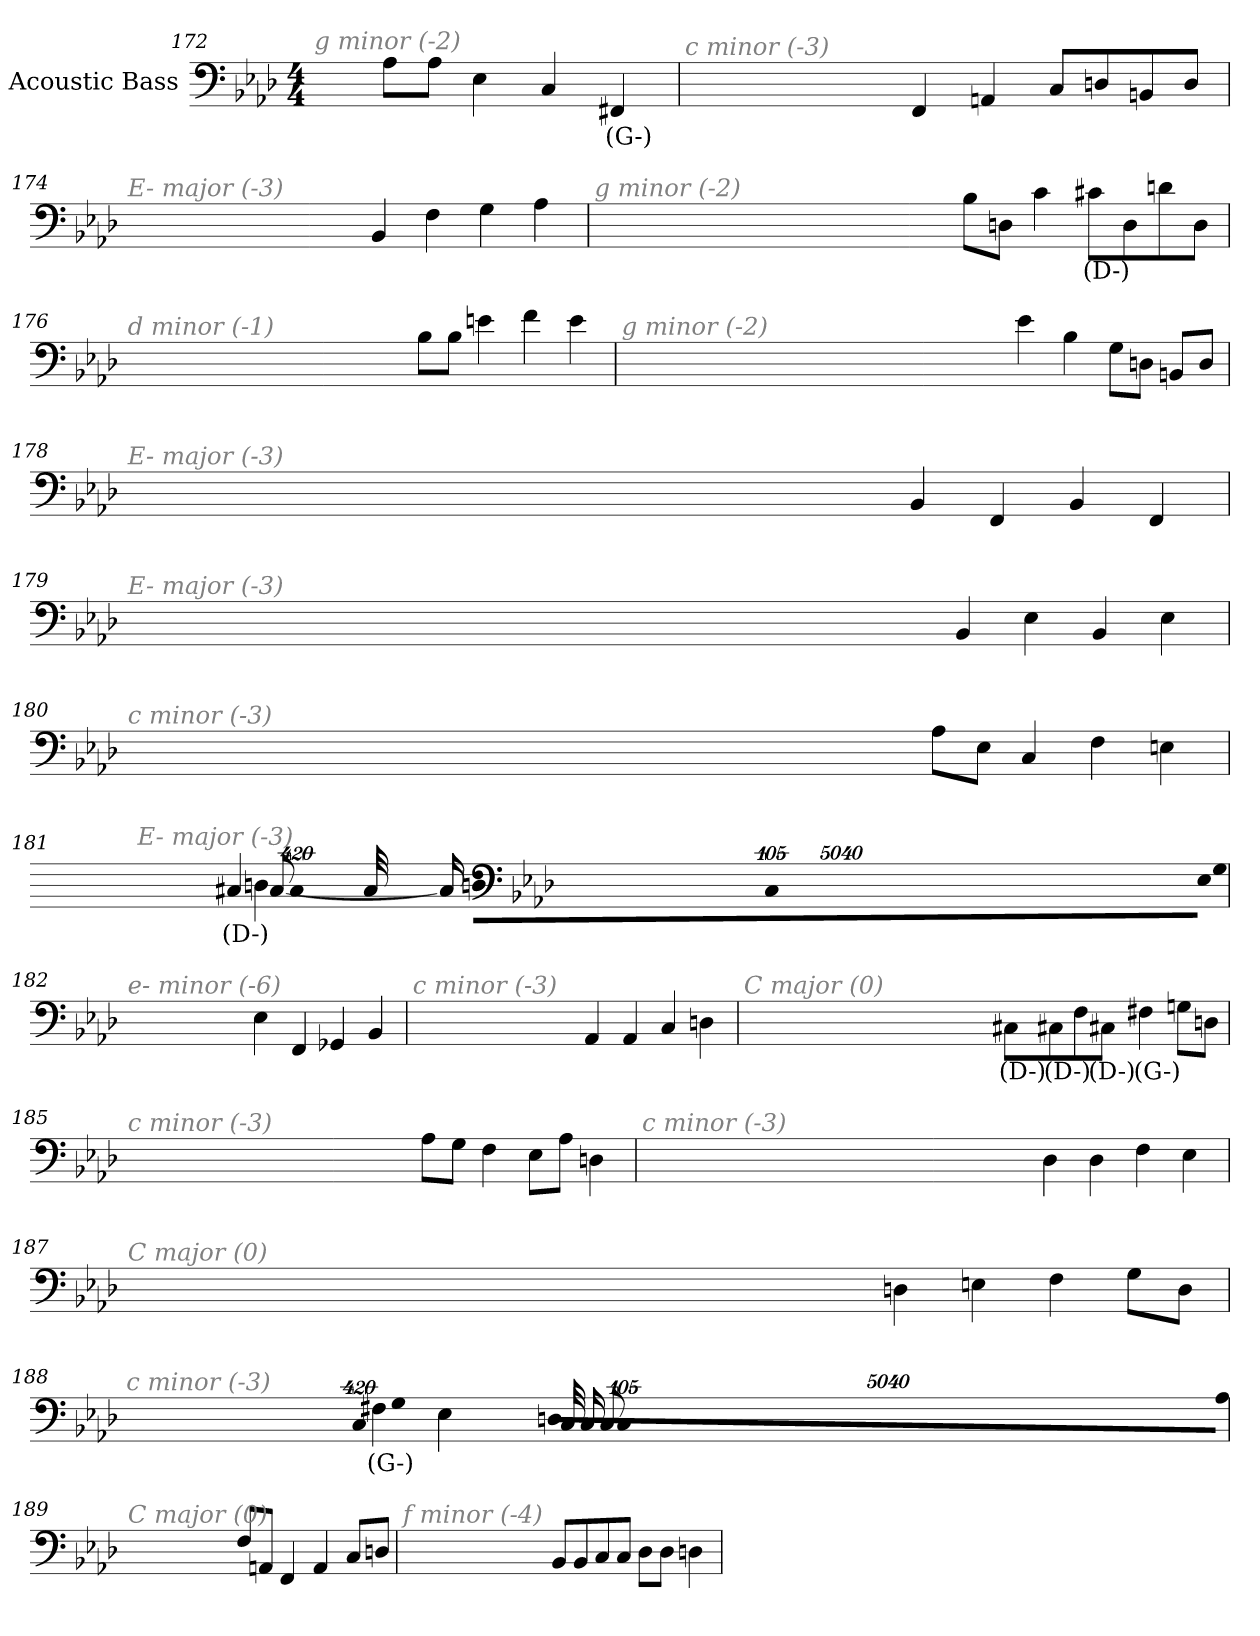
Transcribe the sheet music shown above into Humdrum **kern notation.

**kern	**text
*part1	*part1
*staff1	*staff1
*I"Acoustic Bass	*
*clefF4	*
*ITrd7c12	*
*k[b-e-a-d-]	*
*A-:	*
*M4/4	*
=172	=172
!LO:TX:i:color=#808080:t=g minor (-2)	!
8AA-L	.
8AA-J	.
4EE-	.
4CC	.
4FFF#Xi	(G-)
=173	=173
!LO:TX:i:color=#808080:t=c minor (-3)	!
4FFF	.
4AAAn	.
8CCL	.
8DDn	.
8BBBn	.
8DDJ	.
=174	=174
!LO:TX:i:color=#808080:t=E- major (-3)	!
4BBB-	.
4FF	.
4GG	.
4AA-	.
=175	=175
!LO:TX:i:color=#808080:t=g minor (-2)	!
8BB-L	.
8DDnJ	.
4C	.
8C#XiL	(D-)
8DD	.
8Dn	.
8DDJ	.
=176	=176
!LO:TX:i:color=#808080:t=d minor (-1)	!
8BB-L	.
8BB-J	.
4En	.
4F	.
4E	.
=177	=177
!LO:TX:i:color=#808080:t=g minor (-2)	!
4E-	.
4BB-	.
8GGL	.
8DDnJ	.
8BBBnL	.
8DDJ	.
=178	=178
!LO:TX:i:color=#808080:t=E- major (-3)	!
4BBB-	.
4FFF	.
4BBB-	.
4FFF	.
=179	=179
!LO:TX:i:color=#808080:t=E- major (-3)	!
4BBB-	.
4EE-	.
4BBB-	.
4EE-	.
=180	=180
!LO:TX:i:color=#808080:t=c minor (-3)	!
8AA-L	.
8EE-J	.
4CC	.
4FF	.
4EEn	.
=181	=181
!LO:TX:i:color=#808080:t=E- major (-3)	!
!LO:N:vis=8	!
40320%3347EE-L	.
!LO:N:vis=8	!
40320%3347GG	.
!LO:N:vis=8	!
40320%3347DDnJ	.
!LO:N:vis=1024	!
[13440%13CC	.
8CC_	.
16CC_	.
32CC_	.
!LO:N:vis=1024%31	!
13440%407CC]	.
4CC#Xi	(D-)
4DDn	.
=182	=182
!LO:TX:i:color=#808080:t=e- minor (-6)	!
4EE-	.
4FFF	.
4GGG-X	.
4BBB-	.
=183	=183
!LO:TX:i:color=#808080:t=c minor (-3)	!
4AAA-	.
4AAA-	.
4CC	.
4DDn	.
=184	=184
!LO:TX:i:color=#808080:t=C major (0)	!
8CC#XiL	(D-)
8CC#Xi	(D-)
8FF	.
8CC#XiJ	(D-)
4FF#Xi	(G-)
8GGnL	.
8DDnJ	.
=185	=185
!LO:TX:i:color=#808080:t=c minor (-3)	!
8AA-L	.
8GGJ	.
4FF	.
8EE-L	.
8AA-J	.
4DDn	.
=186	=186
!LO:TX:i:color=#808080:t=c minor (-3)	!
4DD-	.
4DD-	.
4FF	.
4EE-	.
=187	=187
!LO:TX:i:color=#808080:t=C major (0)	!
4DDn	.
4EEn	.
4FF	.
8GGL	.
8DDJ	.
=188	=188
!LO:TX:i:color=#808080:t=c minor (-3)	!
!LO:N:vis=8	!
40320%3347AA-L	.
!LO:N:vis=8	!
40320%3347GG	.
!LO:N:vis=8	!
40320%3347DDnJ	.
!LO:N:vis=1024	!
[13440%13CC	.
8CC_	.
16CC_	.
32CC_	.
!LO:N:vis=1024%31	!
13440%407CC]	.
4EE-	.
4FF#Xi	(G-)
=189	=189
!LO:TX:i:color=#808080:t=C major (0)	!
8FFL	.
8AAAnJ	.
4FFF	.
4AAA	.
8CCL	.
8DDnJ	.
=190	=190
!LO:TX:i:color=#808080:t=f minor (-4)	!
8BBB-L	.
8BBB-	.
8CC	.
8CCJ	.
8DD-L	.
8DD-J	.
4DDn	.
=	=
*-	*-
